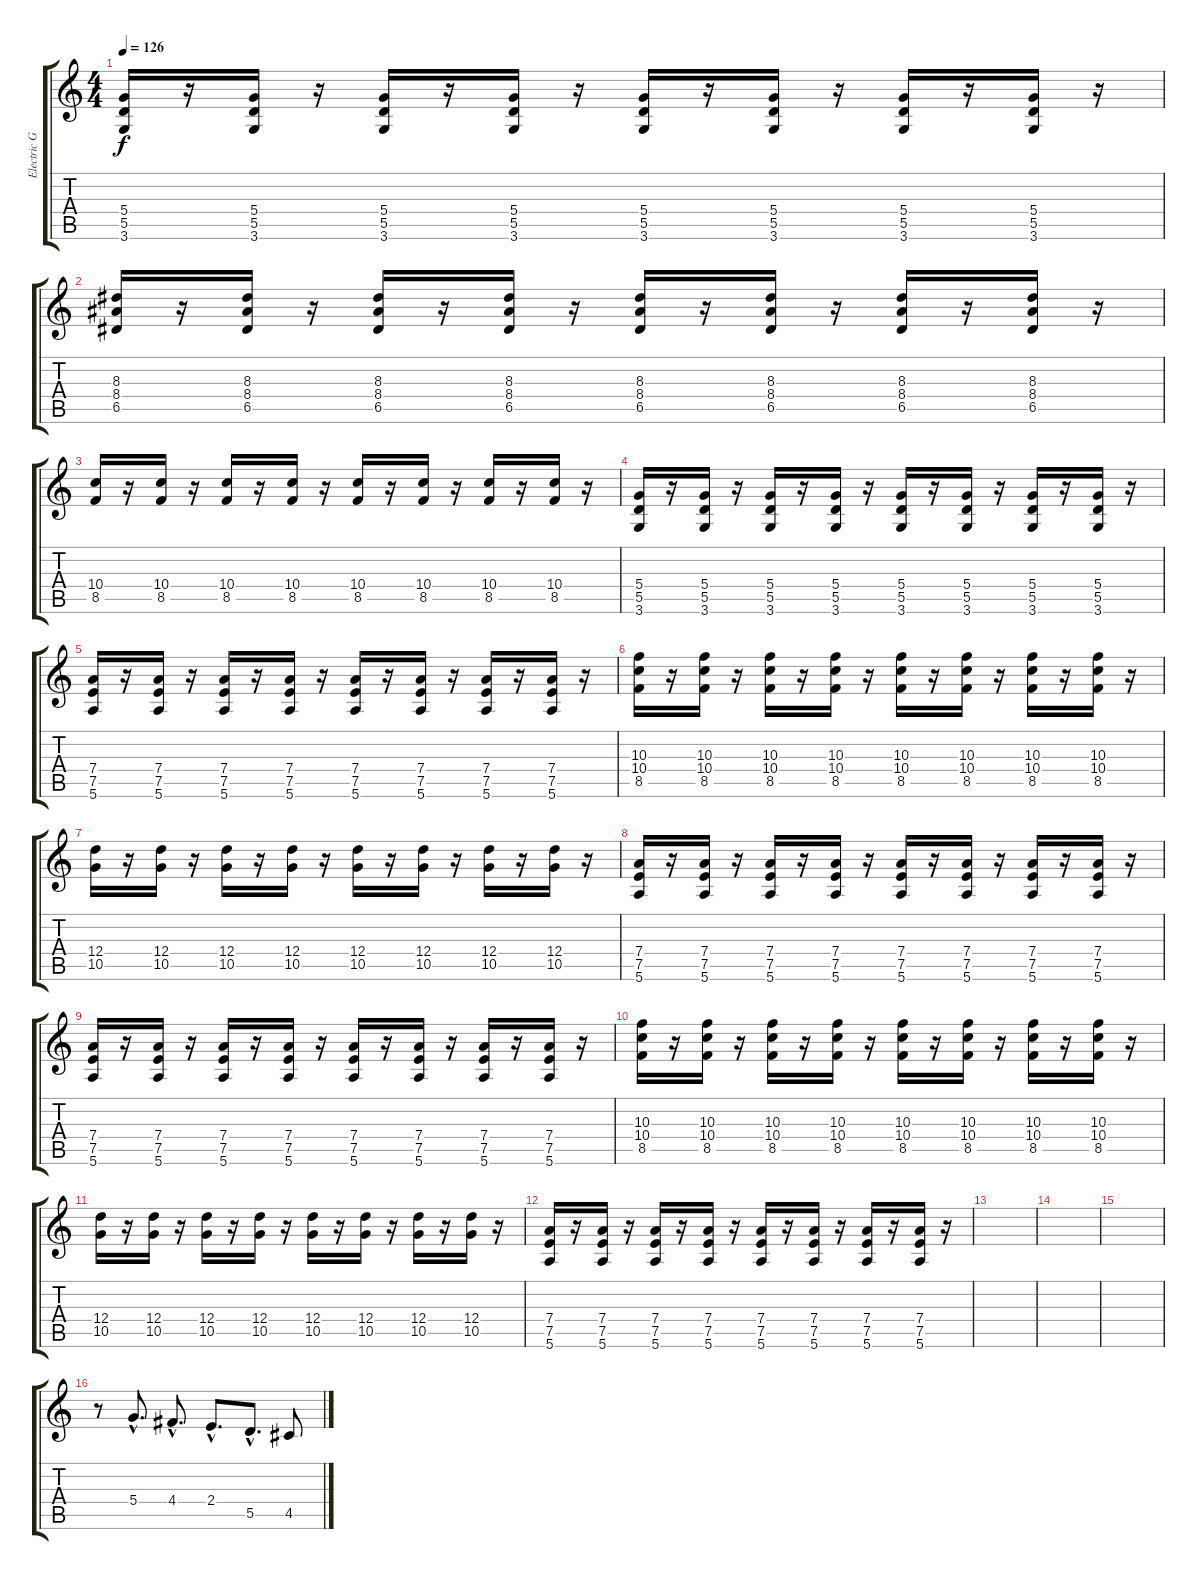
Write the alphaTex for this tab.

\track ("Electric Guitar" "Electric G") {instrument overdrivenguitar}
\staff {score tabs}
\tuning (E4 B3 G3 D3 A2 E2) {hide}
\ts (4 4)
\tempo 126
\clef g2
\ks c
(5.4 5.5 3.6).16{dy f} r.16 (5.4 5.5 3.6).16 r.16 (5.4 5.5 3.6).16 r.16 (5.4 5.5 3.6).16 r.16 (5.4 5.5 3.6).16 r.16 (5.4 5.5 3.6).16 r.16 (5.4 5.5 3.6).16 r.16 (5.4 5.5 3.6).16 r.16 |
(8.3 8.4 6.5).16 r.16 (8.3 8.4 6.5).16 r.16 (8.3 8.4 6.5).16 r.16 (8.3 8.4 6.5).16 r.16 (8.3 8.4 6.5).16 r.16 (8.3 8.4 6.5).16 r.16 (8.3 8.4 6.5).16 r.16 (8.3 8.4 6.5).16 r.16 |
(10.4 8.5).16 r.16 (10.4 8.5).16 r.16 (10.4 8.5).16 r.16 (10.4 8.5).16 r.16 (10.4 8.5).16 r.16 (10.4 8.5).16 r.16 (10.4 8.5).16 r.16 (10.4 8.5).16 r.16 |
(5.4 5.5 3.6).16 r.16 (5.4 5.5 3.6).16 r.16 (5.4 5.5 3.6).16 r.16 (5.4 5.5 3.6).16 r.16 (5.4 5.5 3.6).16 r.16 (5.4 5.5 3.6).16 r.16 (5.4 5.5 3.6).16 r.16 (5.4 5.5 3.6).16 r.16 |
(7.4 7.5 5.6).16 r.16 (7.4 7.5 5.6).16 r.16 (7.4 7.5 5.6).16 r.16 (7.4 7.5 5.6).16 r.16 (7.4 7.5 5.6).16 r.16 (7.4 7.5 5.6).16 r.16 (7.4 7.5 5.6).16 r.16 (7.4 7.5 5.6).16 r.16 |
(10.3 10.4 8.5).16 r.16 (10.3 10.4 8.5).16 r.16 (10.3 10.4 8.5).16 r.16 (10.3 10.4 8.5).16 r.16 (10.3 10.4 8.5).16 r.16 (10.3 10.4 8.5).16 r.16 (10.3 10.4 8.5).16 r.16 (10.3 10.4 8.5).16 r.16 |
(12.4 10.5).16 r.16 (12.4 10.5).16 r.16 (12.4 10.5).16 r.16 (12.4 10.5).16 r.16 (12.4 10.5).16 r.16 (12.4 10.5).16 r.16 (12.4 10.5).16 r.16 (12.4 10.5).16 r.16 |
(7.4 7.5 5.6).16 r.16 (7.4 7.5 5.6).16 r.16 (7.4 7.5 5.6).16 r.16 (7.4 7.5 5.6).16 r.16 (7.4 7.5 5.6).16 r.16 (7.4 7.5 5.6).16 r.16 (7.4 7.5 5.6).16 r.16 (7.4 7.5 5.6).16 r.16 |
(7.4 7.5 5.6).16 r.16 (7.4 7.5 5.6).16 r.16 (7.4 7.5 5.6).16 r.16 (7.4 7.5 5.6).16 r.16 (7.4 7.5 5.6).16 r.16 (7.4 7.5 5.6).16 r.16 (7.4 7.5 5.6).16 r.16 (7.4 7.5 5.6).16 r.16 |
(10.3 10.4 8.5).16 r.16 (10.3 10.4 8.5).16 r.16 (10.3 10.4 8.5).16 r.16 (10.3 10.4 8.5).16 r.16 (10.3 10.4 8.5).16 r.16 (10.3 10.4 8.5).16 r.16 (10.3 10.4 8.5).16 r.16 (10.3 10.4 8.5).16 r.16 |
(12.4 10.5).16 r.16 (12.4 10.5).16 r.16 (12.4 10.5).16 r.16 (12.4 10.5).16 r.16 (12.4 10.5).16 r.16 (12.4 10.5).16 r.16 (12.4 10.5).16 r.16 (12.4 10.5).16 r.16 |
(7.4 7.5 5.6).16 r.16 (7.4 7.5 5.6).16 r.16 (7.4 7.5 5.6).16 r.16 (7.4 7.5 5.6).16 r.16 (7.4 7.5 5.6).16 r.16 (7.4 7.5 5.6).16 r.16 (7.4 7.5 5.6).16 r.16 (7.4 7.5 5.6).16 r.16 |
|
|
|
r.8 5.4{hac}.8{d} 4.4{hac}.8{d} 2.4{hac}.8{d} 5.5{hac}.8{d} 4.5.8
